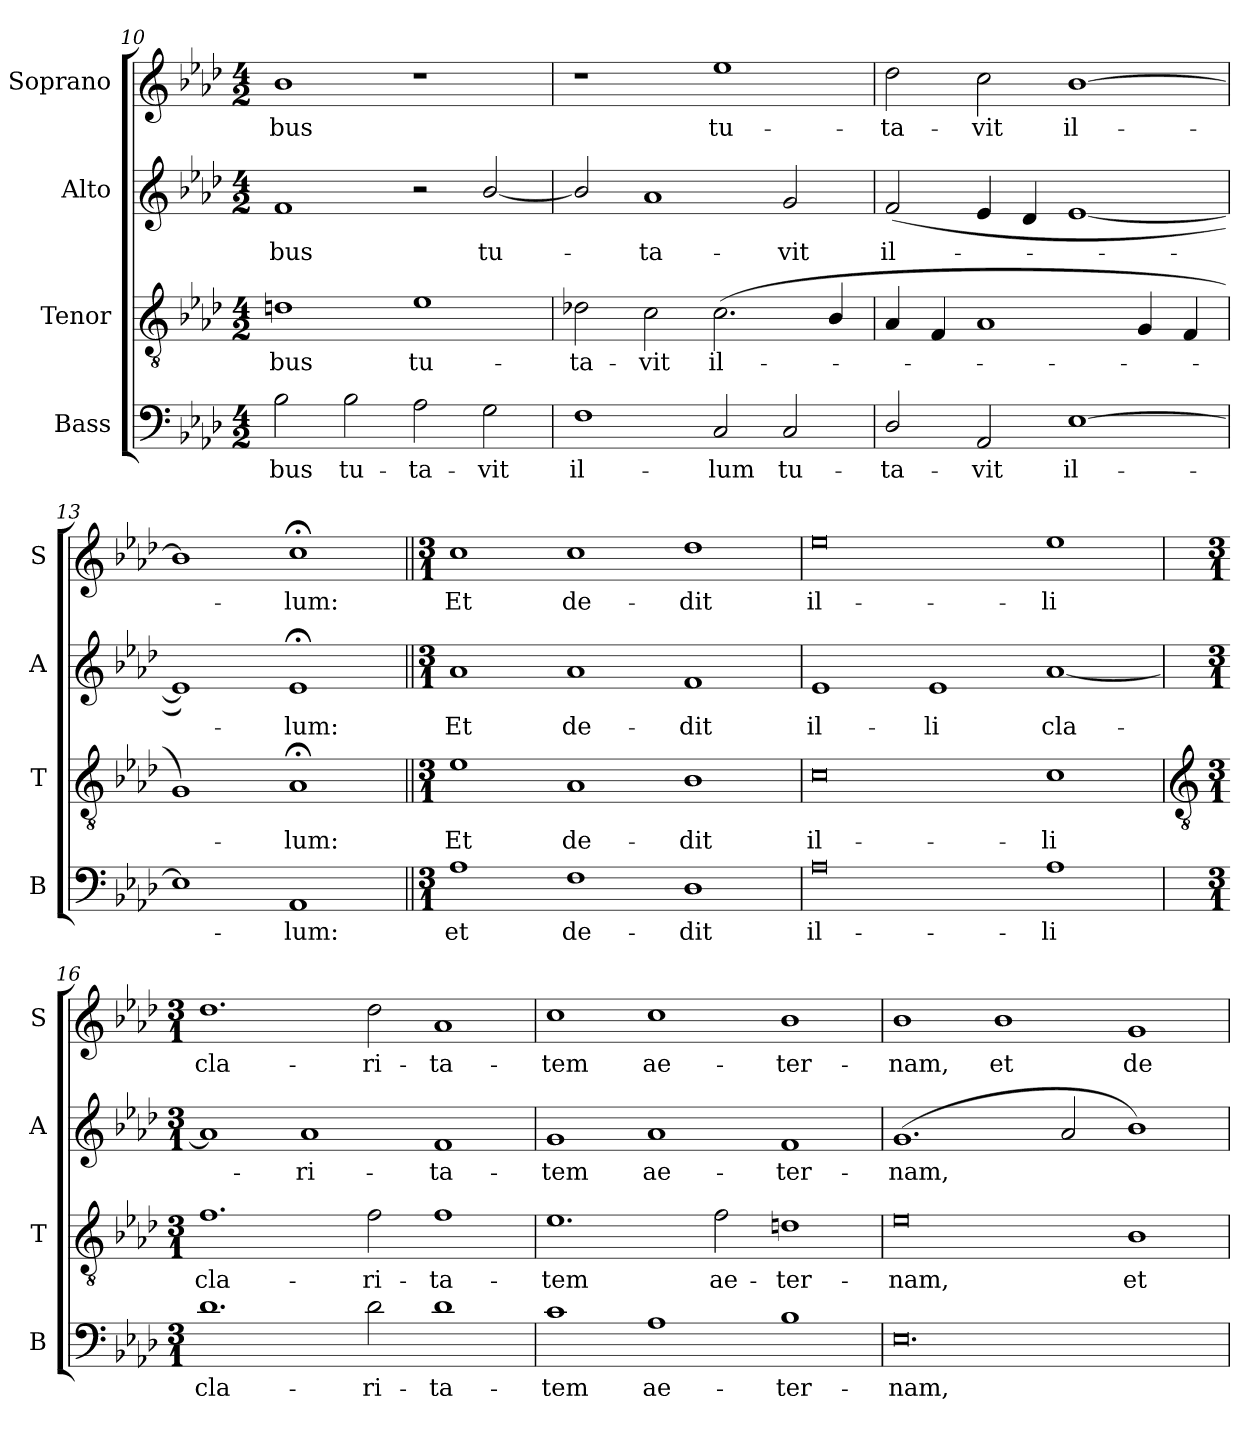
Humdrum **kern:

**kern	**text	**kern	**text	**kern	**text	**kern	**text
*part4	*part4	*part3	*part3	*part2	*part2	*part1	*part1
*staff4	*staff4	*staff3	*staff3	*staff2	*staff2	*staff1	*staff1
*I"Bass	*	*I"Tenor	*	*I"Alto	*	*I"Soprano	*
*I'B	*	*I'T	*	*I'A	*	*I'S	*
*clefF4	*	*clefGv2	*	*clefG2	*	*clefG2	*
*k[b-e-a-d-]	*	*k[b-e-a-d-]	*	*k[b-e-a-d-]	*	*k[b-e-a-d-]	*
*A-:	*	*A-:	*	*A-:	*	*A-:	*
*M4/2	*	*M4/2	*	*M4/2	*	*M4/2	*
=10	=10	=10	=10	=10	=10	=10	=10
!	!LO:LY:b	!	!LO:LY:b	!	!LO:LY:b	!	!LO:LY:b
2B-	-bus	1dn	-bus	1f	-bus	1b-	-bus
!	!LO:LY:b	!	!	!	!	!	!
2B-	tu-	.	.	.	.	.	.
!	!LO:LY:b	!	!LO:LY:b	!	!	!	!
2A-	-ta-	1e-	tu-	2r	.	1r	.
!	!LO:LY:b	!	!	!	!LO:LY:b	!	!
2G	-vit	.	.	[2b-/	tu-	.	.
=11	=11	=11	=11	=11	=11	=11	=11
!	!LO:LY:b	!	!LO:LY:b	!	!	!	!
1F	il-	2d-X	-ta-	2b-/]	.	1r	.
!	!	!	!LO:LY:b	!	!LO:LY:b	!	!
.	.	2c	-vit	1a-	ta-	.	.
!	!LO:LY:b	!	!LO:LY:b	!	!	!	!LO:LY:b
2C	-lum	(<2.c	il-	.	.	1ee-	tu-
!	!LO:LY:b	!	!	!	!LO:LY:b	!	!
2C	tu-	.	.	2g	-vit	.	.
.	.	4B-/	.	.	.	.	.
=12	=12	=12	=12	=12	=12	=12	=12
!	!LO:LY:b	!	!	!	!LO:LY:b	!	!LO:LY:b
2D-/	-ta-	4A-	.	(<2f	il-	2dd-	-ta-
.	.	4F	.	.	.	.	.
!	!LO:LY:b	!	!	!	!	!	!LO:LY:b
2AA-	-vit	1A-	.	4e-	.	2cc	-vit
.	.	.	.	4d-	.	.	.
!	!LO:LY:b	!	!	!	!	!	!LO:LY:b
[1E-	il-	.	.	[1e-	.	[1b-	il-
.	.	4G	.	.	.	.	.
.	.	4F	.	.	.	.	.
=13	=13	=13	=13	=13	=13	=13	=13
1E-]	.	1G)	.	1e-])	.	1b-]	.
!	!LO:LY:b	!	!LO:LY:b	!	!LO:LY:b	!	!LO:LY:b
1AA-	lum:	1A-;<	lum:	1e-;<	lum:	1cc;<	lum:
=14||	=14||	=14||	=14||	=14||	=14||	=14||	=14||
*M3/1	*	*M3/1	*	*M3/1	*	*M3/1	*
!	!LO:LY:b	!	!LO:LY:b	!	!LO:LY:b	!	!LO:LY:b
1A-	et	1e-	Et	1a-	Et	1cc	Et
!	!LO:LY:b	!	!LO:LY:b	!	!LO:LY:b	!	!LO:LY:b
1F	de-	1A-	de-	1a-	de-	1cc	de-
!	!LO:LY:b	!	!LO:LY:b	!	!LO:LY:b	!	!LO:LY:b
1D-	-dit	1B-	-dit	1f	-dit	1dd-	-dit
=15	=15	=15	=15	=15	=15	=15	=15
!	!LO:LY:b	!	!LO:LY:b	!	!LO:LY:b	!	!LO:LY:b
0A-	il-	0c	il-	1e-	il-	0ee-	il-
!	!	!	!	!	!LO:LY:b	!	!
.	.	.	.	1e-	-li	.	.
!	!LO:LY:b	!	!LO:LY:b	!	!LO:LY:b	!	!LO:LY:b
1A-	-li	1c	-li	[1a-	cla-	1ee-	-li
!!LO:LB:g=z
=16	=16	=16	=16	=16	=16	=16	=16
*	*	*clefGv2	*	*	*	*	*
*M3/1	*	*M3/1	*	*M3/1	*	*M3/1	*
!	!LO:LY:b	!	!LO:LY:b	!	!	!	!LO:LY:b
1.d-	cla-	1.f	cla-	1a-]	.	1.dd-	cla-
!	!	!	!	!	!LO:LY:b	!	!
.	.	.	.	1a-	ri-	.	.
!	!LO:LY:b	!	!LO:LY:b	!	!	!	!LO:LY:b
2d-	-ri-	2f	-ri-	.	.	2dd-	-ri-
!	!LO:LY:b	!	!LO:LY:b	!	!LO:LY:b	!	!LO:LY:b
1d-	-ta-	1f	-ta-	1f	-ta-	1a-	-ta-
=17	=17	=17	=17	=17	=17	=17	=17
!	!LO:LY:b	!	!LO:LY:b	!	!LO:LY:b	!	!LO:LY:b
1c	-tem	1.e-	-tem	1g	-tem	1cc	-tem
!	!LO:LY:b	!	!	!	!LO:LY:b	!	!LO:LY:b
1A-	ae-	.	.	1a-	ae-	1cc	ae-
!	!	!	!LO:LY:b	!	!	!	!
.	.	2f	ae-	.	.	.	.
!	!LO:LY:b	!	!LO:LY:b	!	!LO:LY:b	!	!LO:LY:b
1B-	-ter-	1dn	-ter-	1f	-ter-	1b-	-ter-
=18	=18	=18	=18	=18	=18	=18	=18
!	!LO:LY:b	!	!LO:LY:b	!	!LO:LY:b	!	!LO:LY:b
0.E-	-nam,	0e-	-nam,	(<1.g	-nam,	1b-	-nam,
!	!	!	!	!	!	!	!LO:LY:b
.	.	.	.	.	.	1b-	et
.	.	.	.	2a-	.	.	.
!	!	!	!LO:LY:b	!	!	!	!LO:LY:b
.	.	1B-	et	1b-)	.	1g	de-
=	=	=	=	=	=	=	=
*-	*-	*-	*-	*-	*-	*-	*-
